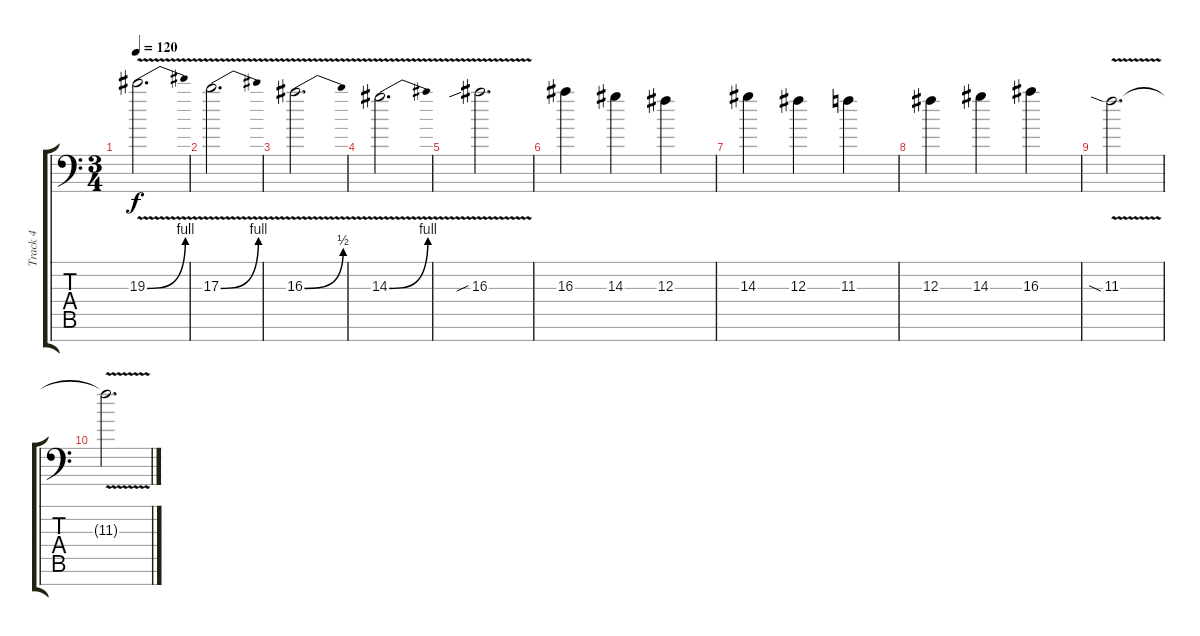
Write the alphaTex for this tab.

\track ("Track 4" "Track 4") {instrument overdrivenguitar}
\staff {score tabs}
\tuning (Eb4 Bb3 Gb3 Db3 Ab2 Eb2 Bb1) {hide}
\ts (3 4)
\tempo 120
\clef f4
\ks c
19.3{be (bend 0 0 60 4) v}.2{d dy f} |
17.3{be (bend 0 0 60 4) v}.2{d} |
16.3{be (bend 0 0 60 2) v}.2{d} |
14.3{be (bend 0 0 60 4) v}.2{d} |
16.3{v sib}.2{d} |
16.3.4 14.3.4 12.3.4 |
14.3.4 12.3.4 11.3.4 |
12.3.4 14.3.4 16.3.4 |
11.3{v sia}.2{d} |
11.3{t}.2{d}
